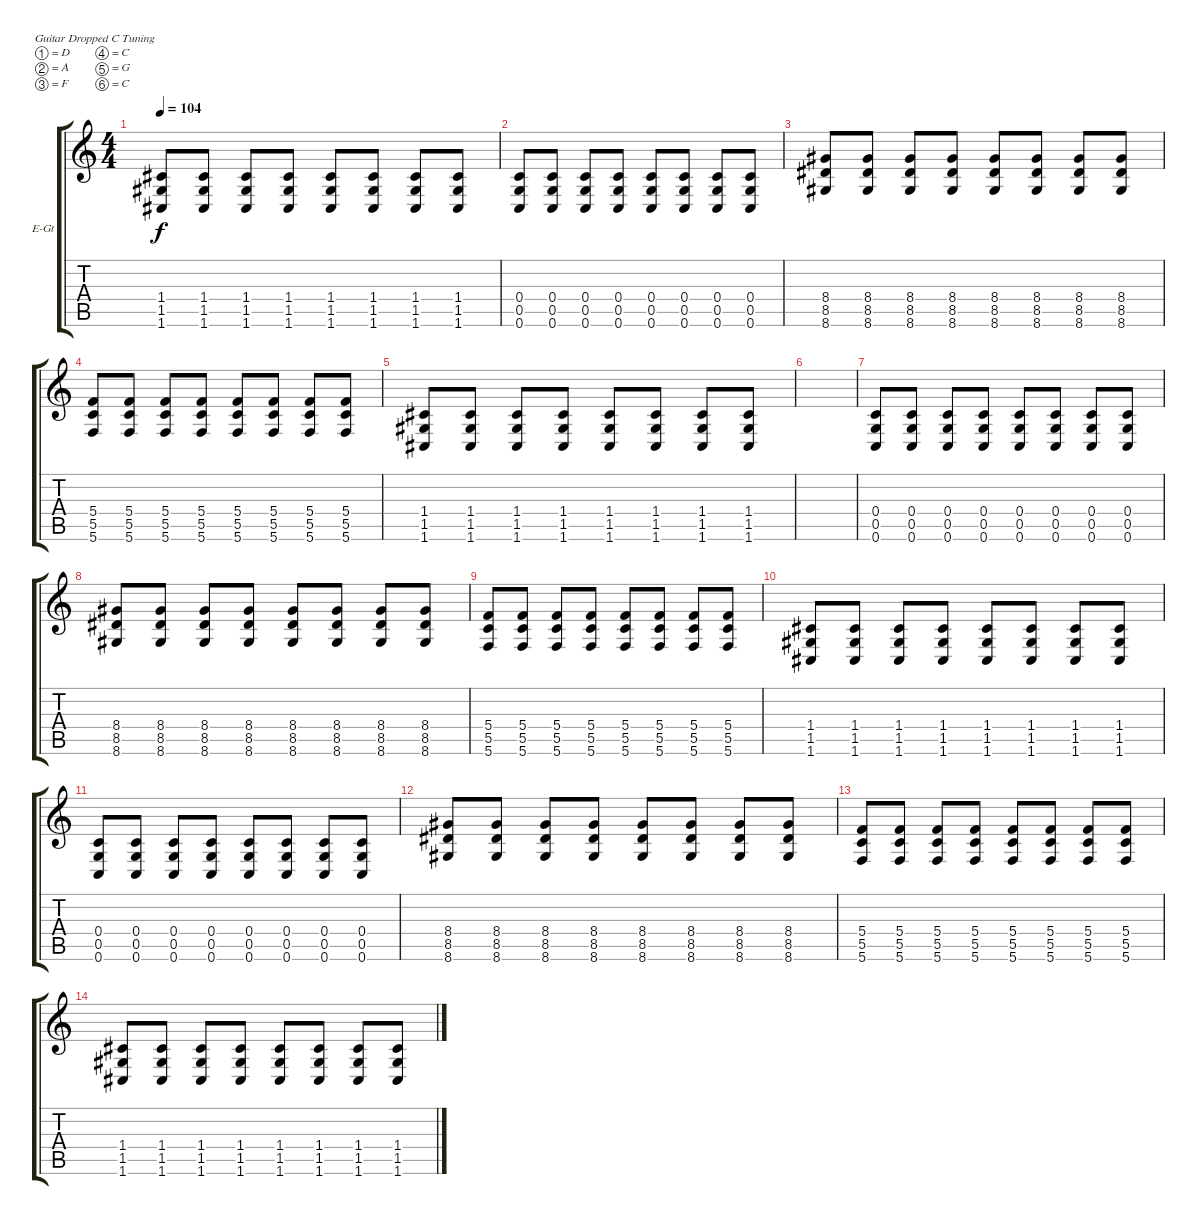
\defaultSystemsLayout 4
\bracketExtendMode groupsimilarinstruments
\firstSystemTrackNameOrientation horizontal
\otherSystemsTrackNameOrientation horizontal
\track ("Electric Guitar" "E-Gt") {instrument distortionguitar}
\staff {score tabs}
\tuning (D4 A3 F3 C3 G2 C2)
\ts (4 4)
\tempo 104
\clef g2
\scale
0.333333
\ks c
(1.4 1.5 1.6).8{dy f} (1.4 1.5 1.6).8 (1.4 1.5 1.6).8 (1.4 1.5 1.6).8 (1.4 1.5 1.6).8 (1.4 1.5 1.6).8 (1.4 1.5 1.6).8 (1.4 1.5 1.6).8 |
\scale
0.333333 (0.4 0.5 0.6).8 (0.4 0.5 0.6).8 (0.4 0.5 0.6).8 (0.4 0.5 0.6).8 (0.4 0.5 0.6).8 (0.4 0.5 0.6).8 (0.4 0.5 0.6).8 (0.4 0.5 0.6).8 |
(8.4 8.5 8.6).8 (8.4 8.5 8.6).8 (8.4 8.5 8.6).8 (8.4 8.5 8.6).8 (8.4 8.5 8.6).8 (8.4 8.5 8.6).8 (8.4 8.5 8.6).8 (8.4 8.5 8.6).8 |
(5.4 5.5 5.6).8 (5.4 5.5 5.6).8 (5.4 5.5 5.6).8 (5.4 5.5 5.6).8 (5.4 5.5 5.6).8 (5.4 5.5 5.6).8 (5.4 5.5 5.6).8 (5.4 5.5 5.6).8 |
(1.4 1.5 1.6).8 (1.4 1.5 1.6).8 (1.4 1.5 1.6).8 (1.4 1.5 1.6).8 (1.4 1.5 1.6).8 (1.4 1.5 1.6).8 (1.4 1.5 1.6).8 (1.4 1.5 1.6).8 |
|
(0.4 0.5 0.6).8 (0.4 0.5 0.6).8 (0.4 0.5 0.6).8 (0.4 0.5 0.6).8 (0.4 0.5 0.6).8 (0.4 0.5 0.6).8 (0.4 0.5 0.6).8 (0.4 0.5 0.6).8 |
(8.4 8.5 8.6).8 (8.4 8.5 8.6).8 (8.4 8.5 8.6).8 (8.4 8.5 8.6).8 (8.4 8.5 8.6).8 (8.4 8.5 8.6).8 (8.4 8.5 8.6).8 (8.4 8.5 8.6).8 |
(5.4 5.5 5.6).8 (5.4 5.5 5.6).8 (5.4 5.5 5.6).8 (5.4 5.5 5.6).8 (5.4 5.5 5.6).8 (5.4 5.5 5.6).8 (5.4 5.5 5.6).8 (5.4 5.5 5.6).8 |
(1.4 1.5 1.6).8 (1.4 1.5 1.6).8 (1.4 1.5 1.6).8 (1.4 1.5 1.6).8 (1.4 1.5 1.6).8 (1.4 1.5 1.6).8 (1.4 1.5 1.6).8 (1.4 1.5 1.6).8 |
(0.4 0.5 0.6).8 (0.4 0.5 0.6).8 (0.4 0.5 0.6).8 (0.4 0.5 0.6).8 (0.4 0.5 0.6).8 (0.4 0.5 0.6).8 (0.4 0.5 0.6).8 (0.4 0.5 0.6).8 |
(8.4 8.5 8.6).8 (8.4 8.5 8.6).8 (8.4 8.5 8.6).8 (8.4 8.5 8.6).8 (8.4 8.5 8.6).8 (8.4 8.5 8.6).8 (8.4 8.5 8.6).8 (8.4 8.5 8.6).8 |
(5.4 5.5 5.6).8 (5.4 5.5 5.6).8 (5.4 5.5 5.6).8 (5.4 5.5 5.6).8 (5.4 5.5 5.6).8 (5.4 5.5 5.6).8 (5.4 5.5 5.6).8 (5.4 5.5 5.6).8 |
(1.4 1.5 1.6).8 (1.4 1.5 1.6).8 (1.4 1.5 1.6).8 (1.4 1.5 1.6).8 (1.4 1.5 1.6).8 (1.4 1.5 1.6).8 (1.4 1.5 1.6).8 (1.4 1.5 1.6).8
